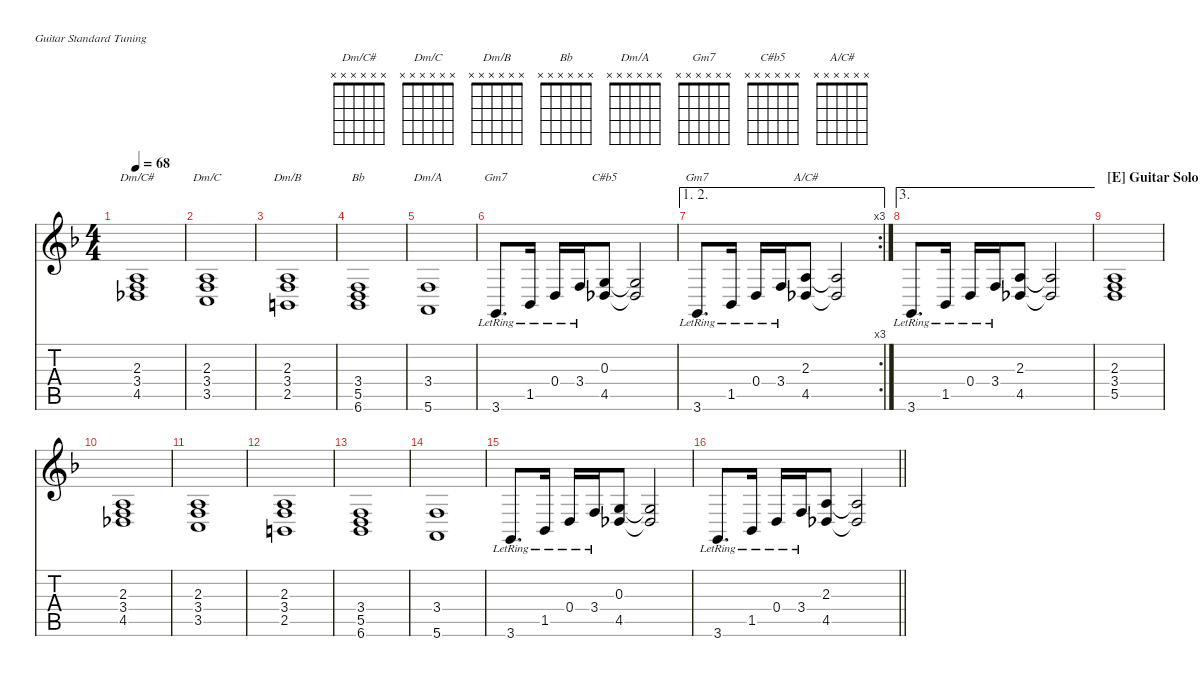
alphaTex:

\defaultSystemsLayout 4
\hideDynamics
\bracketExtendMode nobrackets
\singleTrackTrackNamePolicy hidden
\multiTrackTrackNamePolicy hidden
\firstSystemTrackNameMode fullname
\firstSystemTrackNameOrientation horizontal
\otherSystemsTrackNameOrientation horizontal
\track ("Keys" "Keys") {instrument electricpiano1}
\staff {score tabs}
\tuning (E4 B3 G3 D3 A2 E2)
\chord ("Dm/C#" x x x x x x)
\chord ("Dm/C" x x x x x x)
\chord ("Dm/B" x x x x x x)
\chord ("Bb" x x x x x x)
\chord ("Dm/A" x x x x x x)
\chord ("Gm7" x x x x x x)
\chord ("C#b5" x x x x x x)
\chord ("A/C#" x x x x x x)
\ts (4 4)
\tempo 68
\clef g2
\ks dminor
(2.3{acc forcenatural} 3.4{acc forcenatural} 4.5{acc b}).1{ch "Dm/C#" dy mf beam Up} |
(2.3{acc forcenatural} 3.4{acc forcenatural} 3.5{acc forcenatural}).1{ch "Dm/C" beam Up} |
(2.3{acc forcenatural} 3.4{acc forcenatural} 2.5{acc forcenatural}).1{ch "Dm/B" beam Up} |
(3.4{acc forcenatural} 5.5{acc forcenatural} 6.6{acc b}).1{ch "Bb" beam Up} |
(3.4{acc forcenatural} 5.6{acc forcenatural}).1{ch "Dm/A" beam Up} |
3.6{lr acc forcenatural}.8{d ch "Gm7" beam Up} 1.5{lr acc b}.16{beam Up} 0.4{lr acc forcenatural}.16{beam Up} 3.4{lr acc forcenatural}.16{beam Up} (0.3{acc forcenatural} 4.5{acc b}).8{ch "C#b5" beam Up} (0.3{t acc forcenatural} 4.5{t acc b}).2{beam Up} |
\ae (1 2)
\rc 3
3.6{lr acc forcenatural}.8{d ch "Gm7" beam Up} 1.5{lr acc b}.16{beam Up} 0.4{lr acc forcenatural}.16{beam Up} 3.4{lr acc forcenatural}.16{beam Up} (2.3{acc forcenatural} 4.5{acc b}).8{ch "A/C#" beam Up} (2.3{t acc forcenatural} 4.5{t acc b}).2{beam Up} |
\ae 3
3.6{lr acc forcenatural}.8{d beam Up} 1.5{lr acc b}.16{beam Up} 0.4{lr acc forcenatural}.16{beam Up} 3.4{lr acc forcenatural}.16{beam Up} (2.3{acc forcenatural} 4.5{acc b}).8{beam Up} (2.3{t acc forcenatural} 4.5{t acc b}).2{beam Up} |
\section ("E" "Guitar Solo")
(2.3{acc forcenatural} 3.4{acc forcenatural} 5.5{acc forcenatural}).1{beam Up} |
(2.3{acc forcenatural} 3.4{acc forcenatural} 4.5{acc b}).1{beam Up} |
(2.3{acc forcenatural} 3.4{acc forcenatural} 3.5{acc forcenatural}).1{beam Up} |
(2.3{acc forcenatural} 3.4{acc forcenatural} 2.5{acc forcenatural}).1{beam Up} |
(3.4{acc forcenatural} 5.5{acc forcenatural} 6.6{acc b}).1{beam Up} |
(3.4{acc forcenatural} 5.6{acc forcenatural}).1{beam Up} |
3.6{lr acc forcenatural}.8{d beam Up} 1.5{lr acc b}.16{beam Up} 0.4{lr acc forcenatural}.16{beam Up} 3.4{lr acc forcenatural}.16{beam Up} (0.3{acc forcenatural} 4.5{acc b}).8{beam Up} (0.3{t acc forcenatural} 4.5{t acc b}).2{beam Up} |
\barLineRight lightlight
3.6{lr acc forcenatural}.8{d beam Up} 1.5{lr acc b}.16{beam Up} 0.4{lr acc forcenatural}.16{beam Up} 3.4{lr acc forcenatural}.16{beam Up} (2.3{acc forcenatural} 4.5{acc b}).8{beam Up} (2.3{t acc forcenatural} 4.5{t acc b}).2{beam Up}
